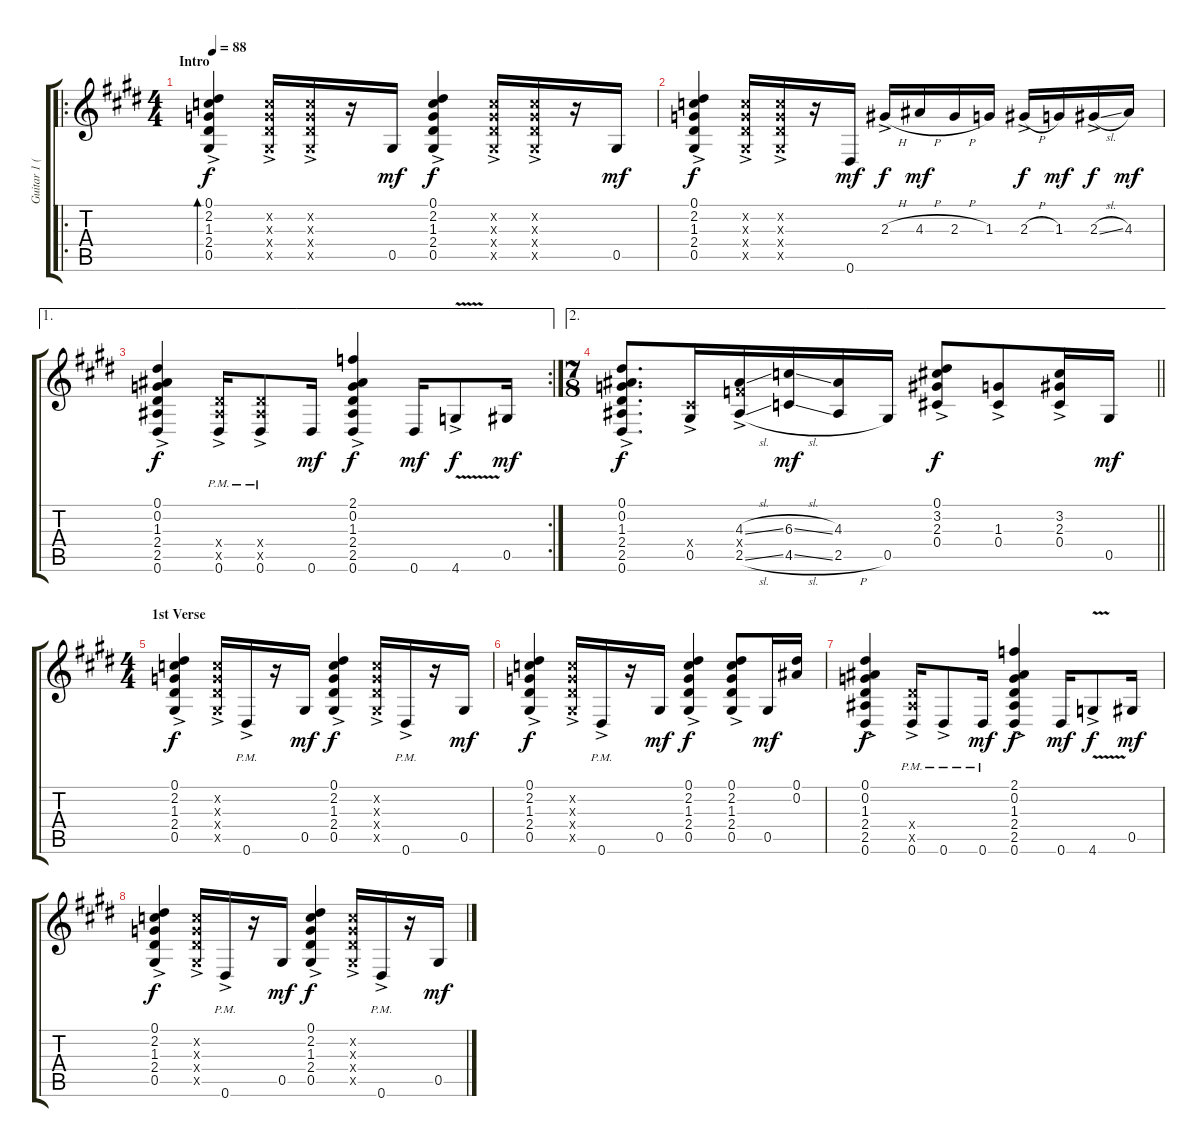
\track ("Guitar 1 (Billy)" "Guitar 1 (") {instrument distortionguitar}
\staff {score tabs}
\tuning (Eb4 Bb3 Gb3 Db3 Ab2 Eb2) {hide}
\ro
\ts (4 4)
\section ("" "Intro")
\tempo 88
\clef g2
\ks e
(0.1{ac} 2.2{ac} 1.3{ac} 2.4{ac} 0.5{ac}).4{bd 30 dy f instrument distortionguitar} (2.2{ac x} 1.3{ac x} 2.4{ac x} 0.5{ac x}).16 (2.2{ac x} 1.3{ac x} 2.4{ac x} 0.5{ac x}).16 r.16 0.5.16{dy mf} (0.1{ac} 2.2{ac} 1.3{ac} 2.4{ac} 0.5{ac}).4{dy f} (2.2{ac x} 1.3{ac x} 2.4{ac x} 0.5{ac x}).16 (2.2{ac x} 1.3{ac x} 2.4{ac x} 0.5{ac x}).16 r.16 0.5.16{dy mf} |
\ks c#minor
(0.1{ac} 2.2{ac} 1.3{ac} 2.4{ac} 0.5{ac}).4{dy f} (2.2{ac x} 1.3{ac x} 2.4{ac x} 0.5{ac x}).16 (2.2{ac x} 1.3{ac x} 2.4{ac x} 0.5{ac x}).16 r.16 0.6.16{dy mf} 2.3{h ac}.16{dy f} 4.3{h}.16{dy mf} 2.3{h}.16 1.3.16 2.3{h ac}.16{dy f} 1.3.16{dy mf} 2.3{sl ac}.16{dy f} 4.3.16{dy mf} |
\ae 1
\rc 2
\ks e
(0.1{ac} 0.2{ac} 1.3{ac} 2.4{ac} 2.5{ac} 0.6{ac}).4{dy f} (2.4{ac pm x} 2.5{ac pm x} 0.6{ac pm}).16 (2.4{ac pm x} 2.5{ac pm x} 0.6{ac pm}).8 0.6.16{dy mf} (2.1{ac} 0.2{ac} 1.3{ac} 2.4{ac} 2.5{ac} 0.6{ac}).4{dy f} 0.6.16{dy mf} 4.6{v ac}.8{dy f} 0.5.16{dy mf} |
\ae 2
\ts (7 8)
\barLineRight lightlight
\ks c#minor
(0.1{ac} 0.2{ac} 1.3{ac} 2.4{ac} 2.5{ac} 0.6{ac}).8{d dy f} (0.4{ac x} 0.5{ac}).16 (4.3{sl ac} 4.4{ac x} 2.5{sl ac}).16 (6.3{sl} 4.5{sl}).16{dy mf} (4.3 2.5{h}).16 0.5.16 (0.1{ac} 3.2{ac} 2.3{ac} 0.4{ac}).8{dy f} (1.3{ac} 0.4{ac}).8 (3.2{ac} 2.3{ac} 0.4{ac}).16 0.5.16{dy mf} |
\ts (4 4)
\section ("" "1st Verse")
\ks e
(0.1{ac} 2.2{ac} 1.3{ac} 2.4{ac} 0.5{ac}).4{dy f} (2.2{ac x} 1.3{ac x} 2.4{ac x} 0.5{ac x}).16 0.6{ac pm}.16 r.16 0.5.16{dy mf} (0.1{ac} 2.2{ac} 1.3{ac} 2.4{ac} 0.5{ac}).4{dy f} (2.2{ac x} 1.3{ac x} 2.4{ac x} 0.5{ac x}).16 0.6{ac pm}.16 r.16 0.5.16{dy mf} |
\ks c#minor
(0.1{ac} 2.2{ac} 1.3{ac} 2.4{ac} 0.5{ac}).4{dy f} (2.2{ac x} 1.3{ac x} 2.4{ac x} 0.5{ac x}).16 0.6{ac pm}.16 r.16 0.5.16{dy mf} (0.1{ac} 2.2{ac} 1.3{ac} 2.4{ac} 0.5{ac}).4{dy f} (0.1{ac} 2.2{ac} 1.3{ac} 2.4{ac} 0.5{ac}).8 0.5.16{dy mf} (0.1 0.2).16 |
\ks e
(0.1{ac} 0.2{ac} 1.3{ac} 2.4{ac} 2.5{ac} 0.6{ac}).4{dy f} (2.4{ac pm x} 2.5{ac pm x} 0.6{ac pm}).16 0.6{ac pm}.8 0.6{pm}.16{dy mf} (2.1{ac} 0.2{ac} 1.3{ac} 2.4{ac} 2.5{ac} 0.6{ac}).4{dy f} 0.6.16{dy mf} 4.6{v ac}.8{dy f} 0.5.16{dy mf} |
(0.1{ac} 2.2{ac} 1.3{ac} 2.4{ac} 0.5{ac}).4{dy f} (2.2{ac x} 1.3{ac x} 2.4{ac x} 0.5{ac x}).16 0.6{ac pm}.16 r.16 0.5.16{dy mf} (0.1{ac} 2.2{ac} 1.3{ac} 2.4{ac} 0.5{ac}).4{dy f} (2.2{ac x} 1.3{ac x} 2.4{ac x} 0.5{ac x}).16 0.6{ac pm}.16 r.16 0.5.16{dy mf}
